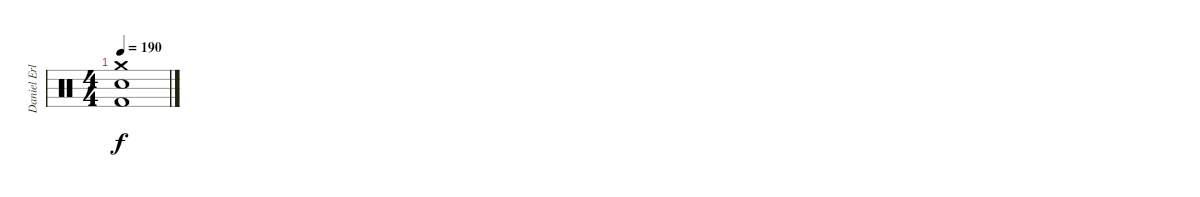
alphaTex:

\track ("Daniel Erlandson" "Daniel Erl") {instrument percussion}
\staff {score}
\articulation defaults
\ts (4 4)
\tempo 190
\clef neutral
\ks c
("Crash medium (hit)" "Electric Snare (hit)" "Kick (hit) 2").1{dy f}
